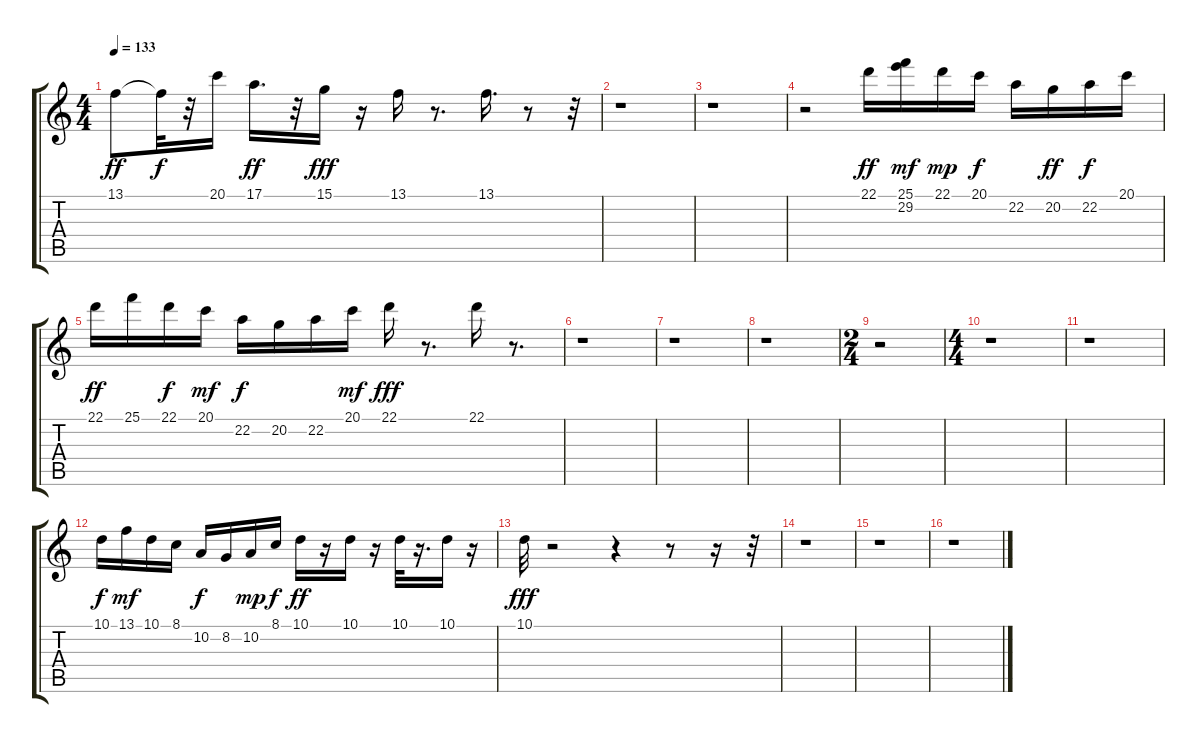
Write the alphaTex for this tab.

\track "" {instrument xylophone}
\staff {score tabs}
\tuning (E4 B3 G3 D3 A2 E2) {hide}
\ts (4 4)
\tempo 133
\clef g2
\ks c
13.1.8{dy ff} 13.1{t}.32{dy f} r.32 20.1.16 17.1.16{d dy ff} r.32 15.1.16{dy fff} r.16 13.1.16 r.8{d} 13.1.16{d} r.8 r.32 |
r.1 |
r.1 |
r.2 22.1.16{dy ff} (25.1 29.2).16{dy mf} 22.1.16{dy mp} 20.1.16{dy f} 22.2.16 20.2.16{dy ff} 22.2.16{dy f} 20.1.16 |
22.1.16{dy ff} 25.1.16 22.1.16{dy f} 20.1.16{dy mf} 22.2.16{dy f} 20.2.16 22.2.16 20.1.16{dy mf} 22.1.16{dy fff} r.8{d} 22.1.16 r.8{d} |
r.1 |
r.1 |
r.1 |
\ts (2 4)
r.2 |
\ts (4 4)
r.1 |
r.1 |
10.1.16{dy f} 13.1.16{dy mf} 10.1.16 8.1.16 10.2.16{dy f} 8.2.16 10.2.16{dy mp} 8.1.16{dy f} 10.1.16{dy ff} r.16 10.1.16 r.16 10.1.32 r.16{d} 10.1.16 r.16 |
10.1.32{dy fff} r.2 r.4 r.8 r.16 r.32 |
r.1 |
r.1 |
r.1
